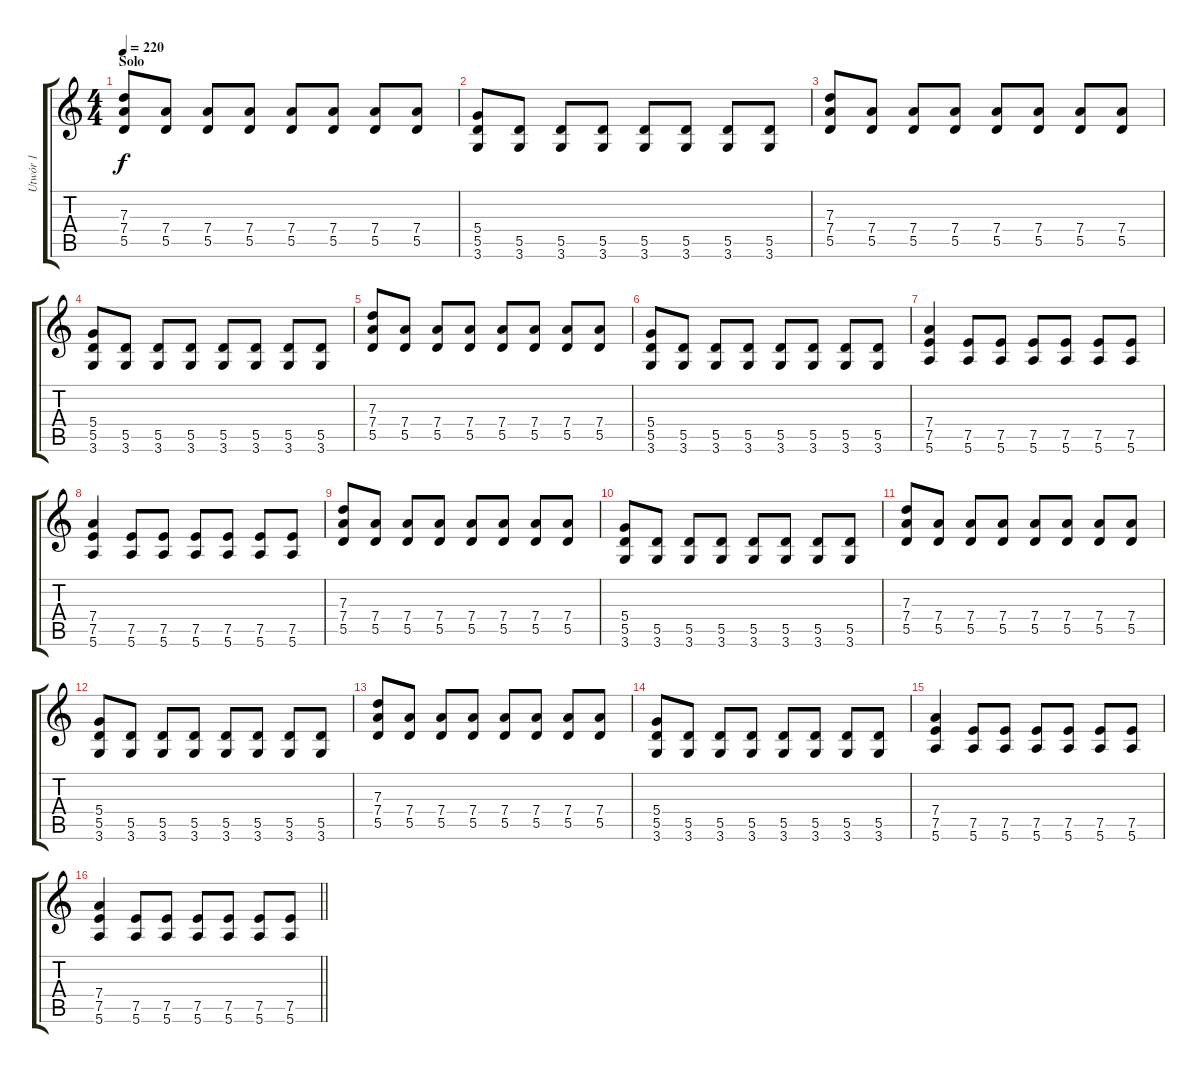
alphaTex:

\track ("Utwór 1" "Utwór 1") {instrument distortionguitar}
\staff {score tabs}
\tuning (E4 B3 G3 D3 A2 E2) {hide}
\ts (4 4)
\section ("" "Solo")
\tempo 220
\clef g2
\ks c
(7.3 7.4 5.5).8{dy f} (7.4 5.5).8 (7.4 5.5).8 (7.4 5.5).8 (7.4 5.5).8 (7.4 5.5).8 (7.4 5.5).8 (7.4 5.5).8 |
(5.4 5.5 3.6).8 (5.5 3.6).8 (5.5 3.6).8 (5.5 3.6).8 (5.5 3.6).8 (5.5 3.6).8 (5.5 3.6).8 (5.5 3.6).8 |
(7.3 7.4 5.5).8 (7.4 5.5).8 (7.4 5.5).8 (7.4 5.5).8 (7.4 5.5).8 (7.4 5.5).8 (7.4 5.5).8 (7.4 5.5).8 |
(5.4 5.5 3.6).8 (5.5 3.6).8 (5.5 3.6).8 (5.5 3.6).8 (5.5 3.6).8 (5.5 3.6).8 (5.5 3.6).8 (5.5 3.6).8 |
(7.3 7.4 5.5).8 (7.4 5.5).8 (7.4 5.5).8 (7.4 5.5).8 (7.4 5.5).8 (7.4 5.5).8 (7.4 5.5).8 (7.4 5.5).8 |
(5.4 5.5 3.6).8 (5.5 3.6).8 (5.5 3.6).8 (5.5 3.6).8 (5.5 3.6).8 (5.5 3.6).8 (5.5 3.6).8 (5.5 3.6).8 |
(7.4 7.5 5.6).4 (7.5 5.6).8 (7.5 5.6).8 (7.5 5.6).8 (7.5 5.6).8 (7.5 5.6).8 (7.5 5.6).8 |
(7.4 7.5 5.6).4 (7.5 5.6).8 (7.5 5.6).8 (7.5 5.6).8 (7.5 5.6).8 (7.5 5.6).8 (7.5 5.6).8 |
(7.3 7.4 5.5).8 (7.4 5.5).8 (7.4 5.5).8 (7.4 5.5).8 (7.4 5.5).8 (7.4 5.5).8 (7.4 5.5).8 (7.4 5.5).8 |
(5.4 5.5 3.6).8 (5.5 3.6).8 (5.5 3.6).8 (5.5 3.6).8 (5.5 3.6).8 (5.5 3.6).8 (5.5 3.6).8 (5.5 3.6).8 |
(7.3 7.4 5.5).8 (7.4 5.5).8 (7.4 5.5).8 (7.4 5.5).8 (7.4 5.5).8 (7.4 5.5).8 (7.4 5.5).8 (7.4 5.5).8 |
(5.4 5.5 3.6).8 (5.5 3.6).8 (5.5 3.6).8 (5.5 3.6).8 (5.5 3.6).8 (5.5 3.6).8 (5.5 3.6).8 (5.5 3.6).8 |
(7.3 7.4 5.5).8 (7.4 5.5).8 (7.4 5.5).8 (7.4 5.5).8 (7.4 5.5).8 (7.4 5.5).8 (7.4 5.5).8 (7.4 5.5).8 |
(5.4 5.5 3.6).8 (5.5 3.6).8 (5.5 3.6).8 (5.5 3.6).8 (5.5 3.6).8 (5.5 3.6).8 (5.5 3.6).8 (5.5 3.6).8 |
(7.4 7.5 5.6).4 (7.5 5.6).8 (7.5 5.6).8 (7.5 5.6).8 (7.5 5.6).8 (7.5 5.6).8 (7.5 5.6).8 |
\barLineRight lightlight
(7.4 7.5 5.6).4 (7.5 5.6).8 (7.5 5.6).8 (7.5 5.6).8 (7.5 5.6).8 (7.5 5.6).8 (7.5 5.6).8
